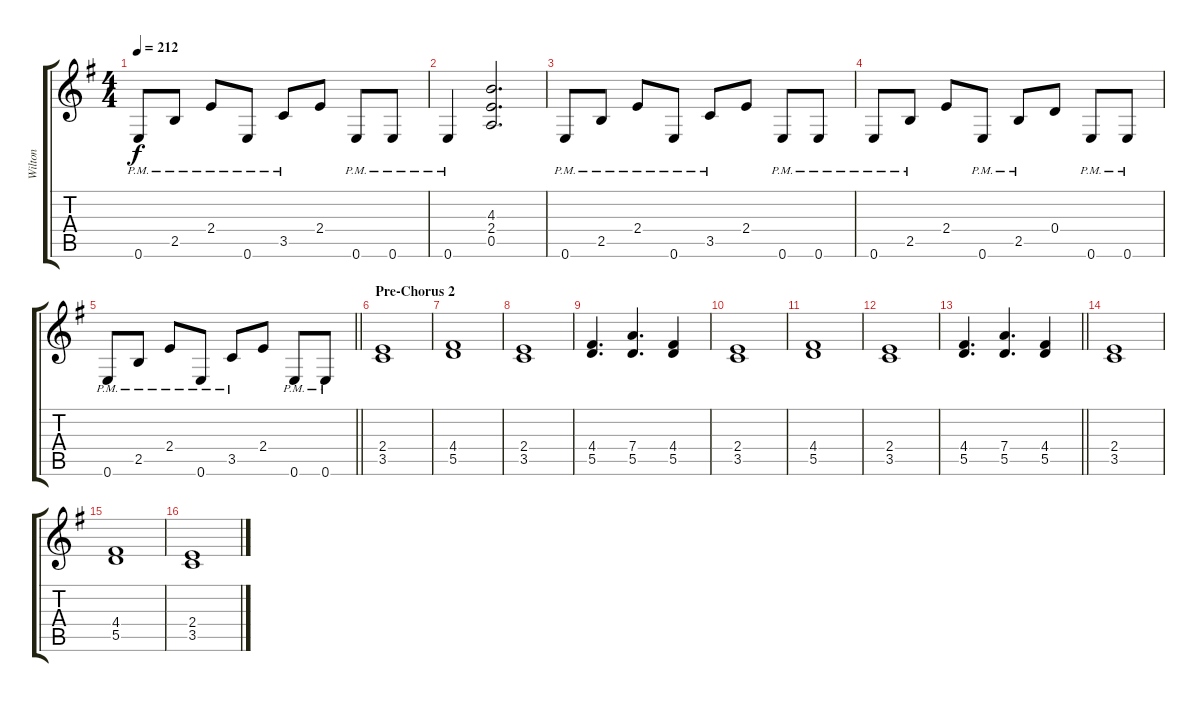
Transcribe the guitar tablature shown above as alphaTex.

\track ("Wilton" "Wilton") {instrument distortionguitar}
\staff {score tabs}
\tuning (E4 B3 G3 D3 A2 E2) {hide}
\ts (4 4)
\tempo 212
\clef g2
\ks g
0.6{pm}.8{dy f} 2.5{pm}.8 2.4{pm}.8 0.6{pm}.8 3.5{pm}.8 2.4.8 0.6{pm}.8 0.6{pm}.8 |
0.6{pm}.4 (4.3 2.4 0.5).2{d} |
0.6{pm}.8 2.5{pm}.8 2.4{pm}.8 0.6{pm}.8 3.5{pm}.8 2.4.8 0.6{pm}.8 0.6{pm}.8 |
0.6{pm}.8 2.5{pm}.8 2.4.8 0.6{pm}.8 2.5{pm}.8 0.4.8 0.6{pm}.8 0.6{pm}.8 |
\barLineRight lightlight
0.6{pm}.8 2.5{pm}.8 2.4{pm}.8 0.6{pm}.8 3.5{pm}.8 2.4.8 0.6{pm}.8 0.6{pm}.8 |
\section ("" "Pre-Chorus 2")
(2.4 3.5).1 |
(4.4 5.5).1 |
(2.4 3.5).1 |
(4.4 5.5).4{d} (7.4 5.5).4{d} (4.4 5.5).4 |
(2.4 3.5).1 |
(4.4 5.5).1 |
(2.4 3.5).1 |
\barLineRight lightlight
(4.4 5.5).4{d} (7.4 5.5).4{d} (4.4 5.5).4 |
(2.4 3.5).1 |
(4.4 5.5).1 |
(2.4 3.5).1
